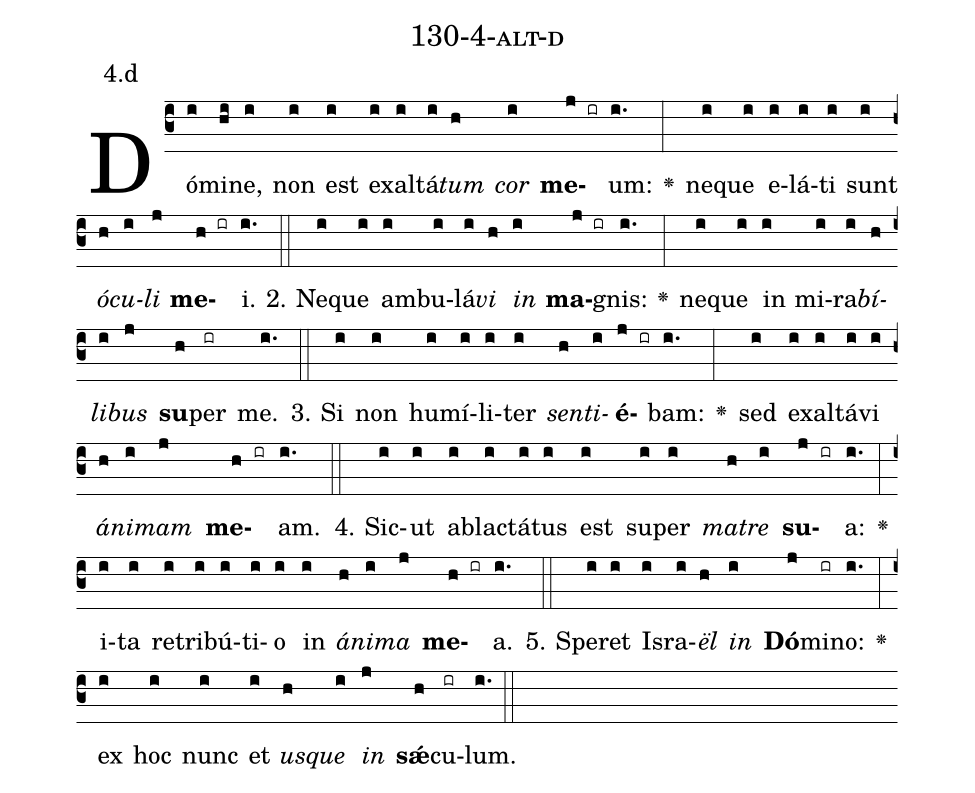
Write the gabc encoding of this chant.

name: 130-4-alt-d;
annotation: 4.d;
%%
(c3)Dó(i)mi(hi)ne,(i) non(i) est(i) ex(i)al(i)tá(i)<i>tum</i>(h) <i>cor</i>(i) <b>me</b>(j ir)um:(i.) <v>\greheightstar</v>(:) ne(i)que(i) e(i)lá(i)ti(i) sunt(i) <i>ó</i>(h)<i>cu</i>(i)<i>li</i>(j) <b>me</b>(h ir)i.(i.) (::)
2. Ne(i)que(i) am(i)bu(i)lá(i)<i>vi</i>(h) <i>in</i>(i) <b>ma</b>(j ir)gnis:(i.) <v>\greheightstar</v>(:) ne(i)que(i) in(i) mi(i)ra(i)<i>bí</i>(h)<i>li</i>(i)<i>bus</i>(j) <b>su</b>(h)per(ir) me.(i.) (::)
3. Si(i) non(i) hu(i)mí(i)li(i)ter(i) <i>sen</i>(h)<i>ti</i>(i)<b>é</b>(j ir)bam:(i.) <v>\greheightstar</v>(:) sed(i) ex(i)al(i)tá(i)vi(i) <i>á</i>(h)<i>ni</i>(i)<i>mam</i>(j) <b>me</b>(h ir)am.(i.) (::)
4. Sic(i)ut(i) ab(i)lac(i)tá(i)tus(i) est(i) su(i)per(i) <i>ma</i>(h)<i>tre</i>(i) <b>su</b>(j ir)a:(i.) <v>\greheightstar</v>(:) i(i)ta(i) re(i)tri(i)bú(i)ti(i)o(i) in(i) <i>á</i>(h)<i>ni</i>(i)<i>ma</i>(j) <b>me</b>(h ir)a.(i.) (::)
5. Spe(i)ret(i) Is(i)ra(i)<i>ël</i>(h) <i>in</i>(i) <b>Dó</b>(j)mi(ir)no:(i.) <v>\greheightstar</v>(:) ex(i) hoc(i) nunc(i) et(i) <i>us</i>(h)<i>que</i>(i) <i>in</i>(j) <b>sǽ</b>(h)cu(ir)lum.(i.) (::)
